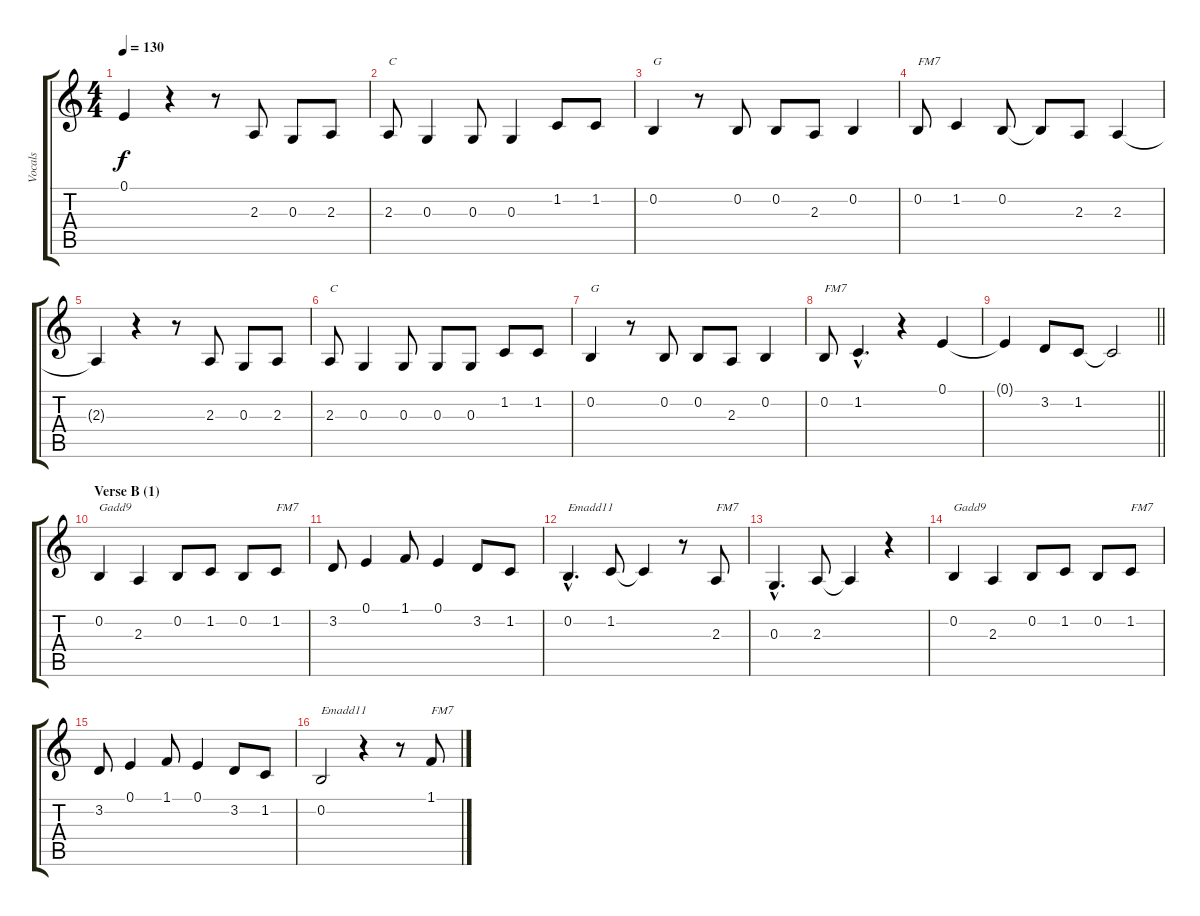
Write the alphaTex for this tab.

\track ("Vocals" "Vocals") {instrument sopranosax}
\staff {score tabs}
\tuning (E4 B3 G3 D3 A2 E2) {hide}
\ts (4 4)
\tempo 130
\clef g2
\ks c
0.1{t}.4{dy f} r.4 r.8 2.3.8 0.3.8 2.3.8 |
2.3.8{txt "C"} 0.3.4 0.3.8 0.3.4 1.2.8 1.2.8 |
0.2.4{txt "G"} r.8 0.2.8 0.2.8 2.3.8 0.2.4 |
0.2.8{txt "FM7"} 1.2.4 0.2.8 0.2{t}.8 2.3.8 2.3.4 |
2.3{t}.4 r.4 r.8 2.3.8 0.3.8 2.3.8 |
2.3.8{txt "C"} 0.3.4 0.3.8 0.3.8 0.3.8 1.2.8 1.2.8 |
0.2.4{txt "G"} r.8 0.2.8 0.2.8 2.3.8 0.2.4 |
0.2.8{txt "FM7"} 1.2{hac}.4{d} r.4 0.1.4 |
\barLineRight lightlight
0.1{t}.4 3.2.8 1.2.8 1.2{t}.2 |
\section ("" "Verse B (1)")
0.2.4{txt "Gadd9"} 2.3.4 0.2.8 1.2.8 0.2.8 1.2.8{txt "FM7"} |
3.2.8 0.1.4 1.1.8 0.1.4 3.2.8 1.2.8 |
0.2{hac}.4{d txt "Emadd11"} 1.2.8 1.2{t}.4 r.8 2.3.8{txt "FM7"} |
0.3{hac}.4{d} 2.3.8 2.3{t}.4 r.4 |
0.2.4{txt "Gadd9"} 2.3.4 0.2.8 1.2.8 0.2.8 1.2.8{txt "FM7"} |
3.2.8 0.1.4 1.1.8 0.1.4 3.2.8 1.2.8 |
0.2.2{txt "Emadd11"} r.4 r.8 1.1.8{txt "FM7"}
